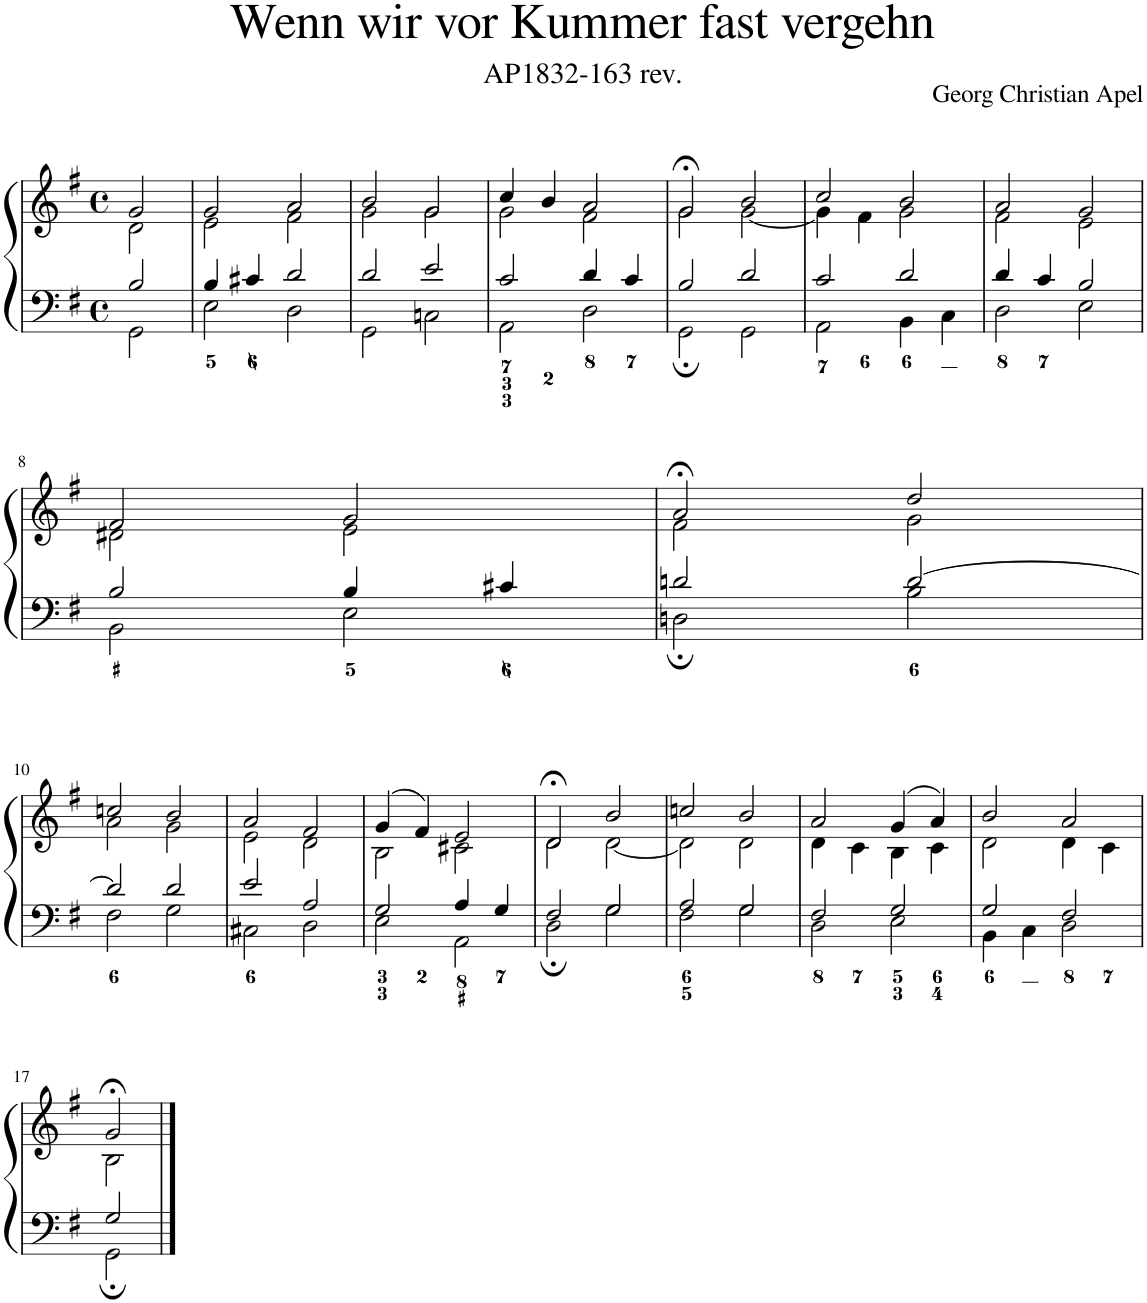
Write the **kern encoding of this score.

**kern	**kern
*part1	*part1
*staff2	*staff1
*I"Piano	*
*I'Pno.	*
*clefF4	*clefG2
*k[f#]	*k[f#]
*M4/4	*M4/4
*met(c)	*met(c)
=1	=1
*^	*^
2B/	2GG\	2g/	2d\
=2	=2	=2	=2
4B/	2E\	2g/	2e\
4c#X/	.	.	.
2d/	2D\	2a/	2f#\
=3	=3	=3	=3
2d/	2GG\	2b/	2g\
2e/	2Cn\	2g/	2g\
=4	=4	=4	=4
2c/	2AA\	4cc/	2g\
.	.	4b/	.
4d/	2D\	2a/	2f#\
4c/	.	.	.
=5	=5	=5	=5
2B/	2GG;\	2g;</	2g\
2d/	2GG\	2b/	[2g\
=6	=6	=6	=6
2c/	2AA\	2cc/	4g\]
.	.	.	4f#\
2d/	4BB\	2b/	2g\
.	4C\	.	.
=7	=7	=7	=7
4d/	2D\	2a/	2f#\
4c/	.	.	.
2B/	2E\	2g/	2e\
!!LO:LB:g=z	!!
=8	=8	=8	=8
2B/	2BB\	2f#/	2d#X\
4B/	2E\	2g/	2e\
4c#X/	.	.	.
=9	=9	=9	=9
2dn/	2Dn;\	2a;</	2f#\
[2d/	2B\	2dd/	2g\
!!LO:LB:g=z	!!
=10	=10	=10	=10
2d/]	2F#\	2ccn/	2a\
2d/	2G\	2b/	2g\
=11	=11	=11	=11
2e/	2C#X\	2a/	2e\
2A/	2D\	2f#/	2d\
=12	=12	=12	=12
2G/	2E\	(4g/	2B\
.	.	4f#/)	.
4A/	2AA\	2e/	2c#X\
4G/	.	.	.
=13	=13	=13	=13
2F#/	2D;\	2d;</	2d\
2G/	2G\	2b/	[2d\
=14	=14	=14	=14
2A/	2F#\	2ccn/	2d\]
2G/	2G\	2b/	2d\
=15	=15	=15	=15
2F#/	2D\	2a/	4d\
.	.	.	4c\
2G/	2E\	(4g/	4B\
.	.	4a/)	4c\
=16	=16	=16	=16
2G/	4BB\	2b/	2d\
.	4C\	.	.
2F#/	2D\	2a/	4d\
.	.	.	4c\
!!LO:LB:g=z	!!
=17	=17	=17	=17
2G/	2GG;\	2g;</	2B\
*v	*v	*	*
*	*v	*v
==	==
*-	*-
